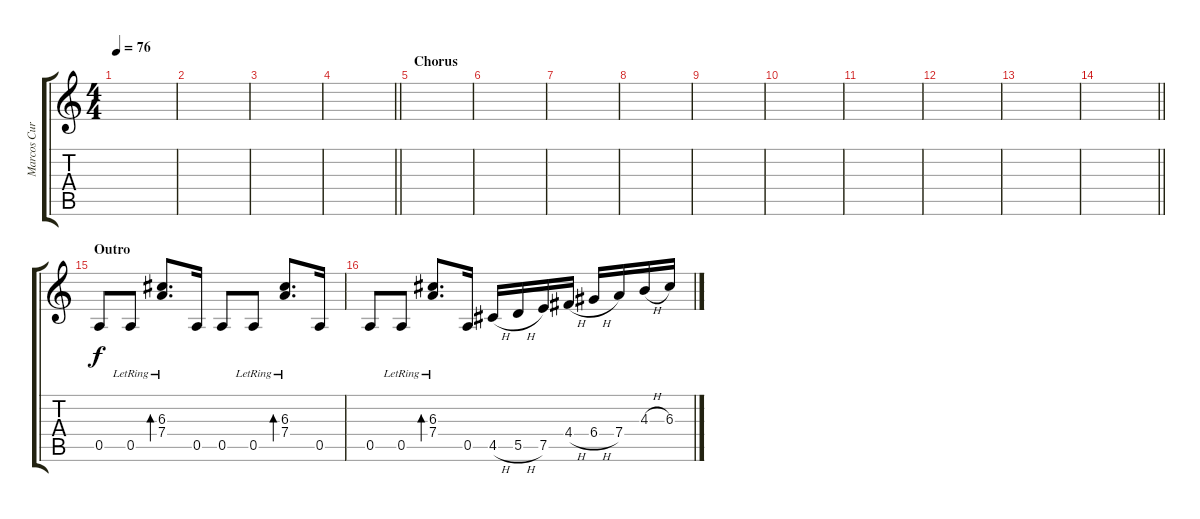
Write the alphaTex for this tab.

\track ("Marcos Curiel (clean)" "Marcos Cur") {instrument electricguitarclean}
\staff {score tabs}
\tuning (E4 B3 G3 D3 A2 E2) {hide}
\ts (4 4)
\tempo 76
\clef g2
\ks c
|
|
|
\barLineRight lightlight
|
\section ("" "Chorus")
|
|
|
|
|
|
|
|
|
\barLineRight lightlight
|
\section ("" "Outro")
0.5.8 0.5{lr}.8 (6.3{lr} 7.4{lr}).8{d bd 120} 0.5.16 0.5.8 0.5{lr}.8 (6.3{lr} 7.4{lr}).8{d bd 120} 0.5.16 |
0.5.8 0.5{lr}.8 (6.3{lr} 7.4{lr}).8{d bd 120} 0.5.16 4.5{h}.16 5.5{h}.16 7.5.16 4.4{h}.16 6.4{h}.16 7.4.16 4.3{h}.16 6.3.16
